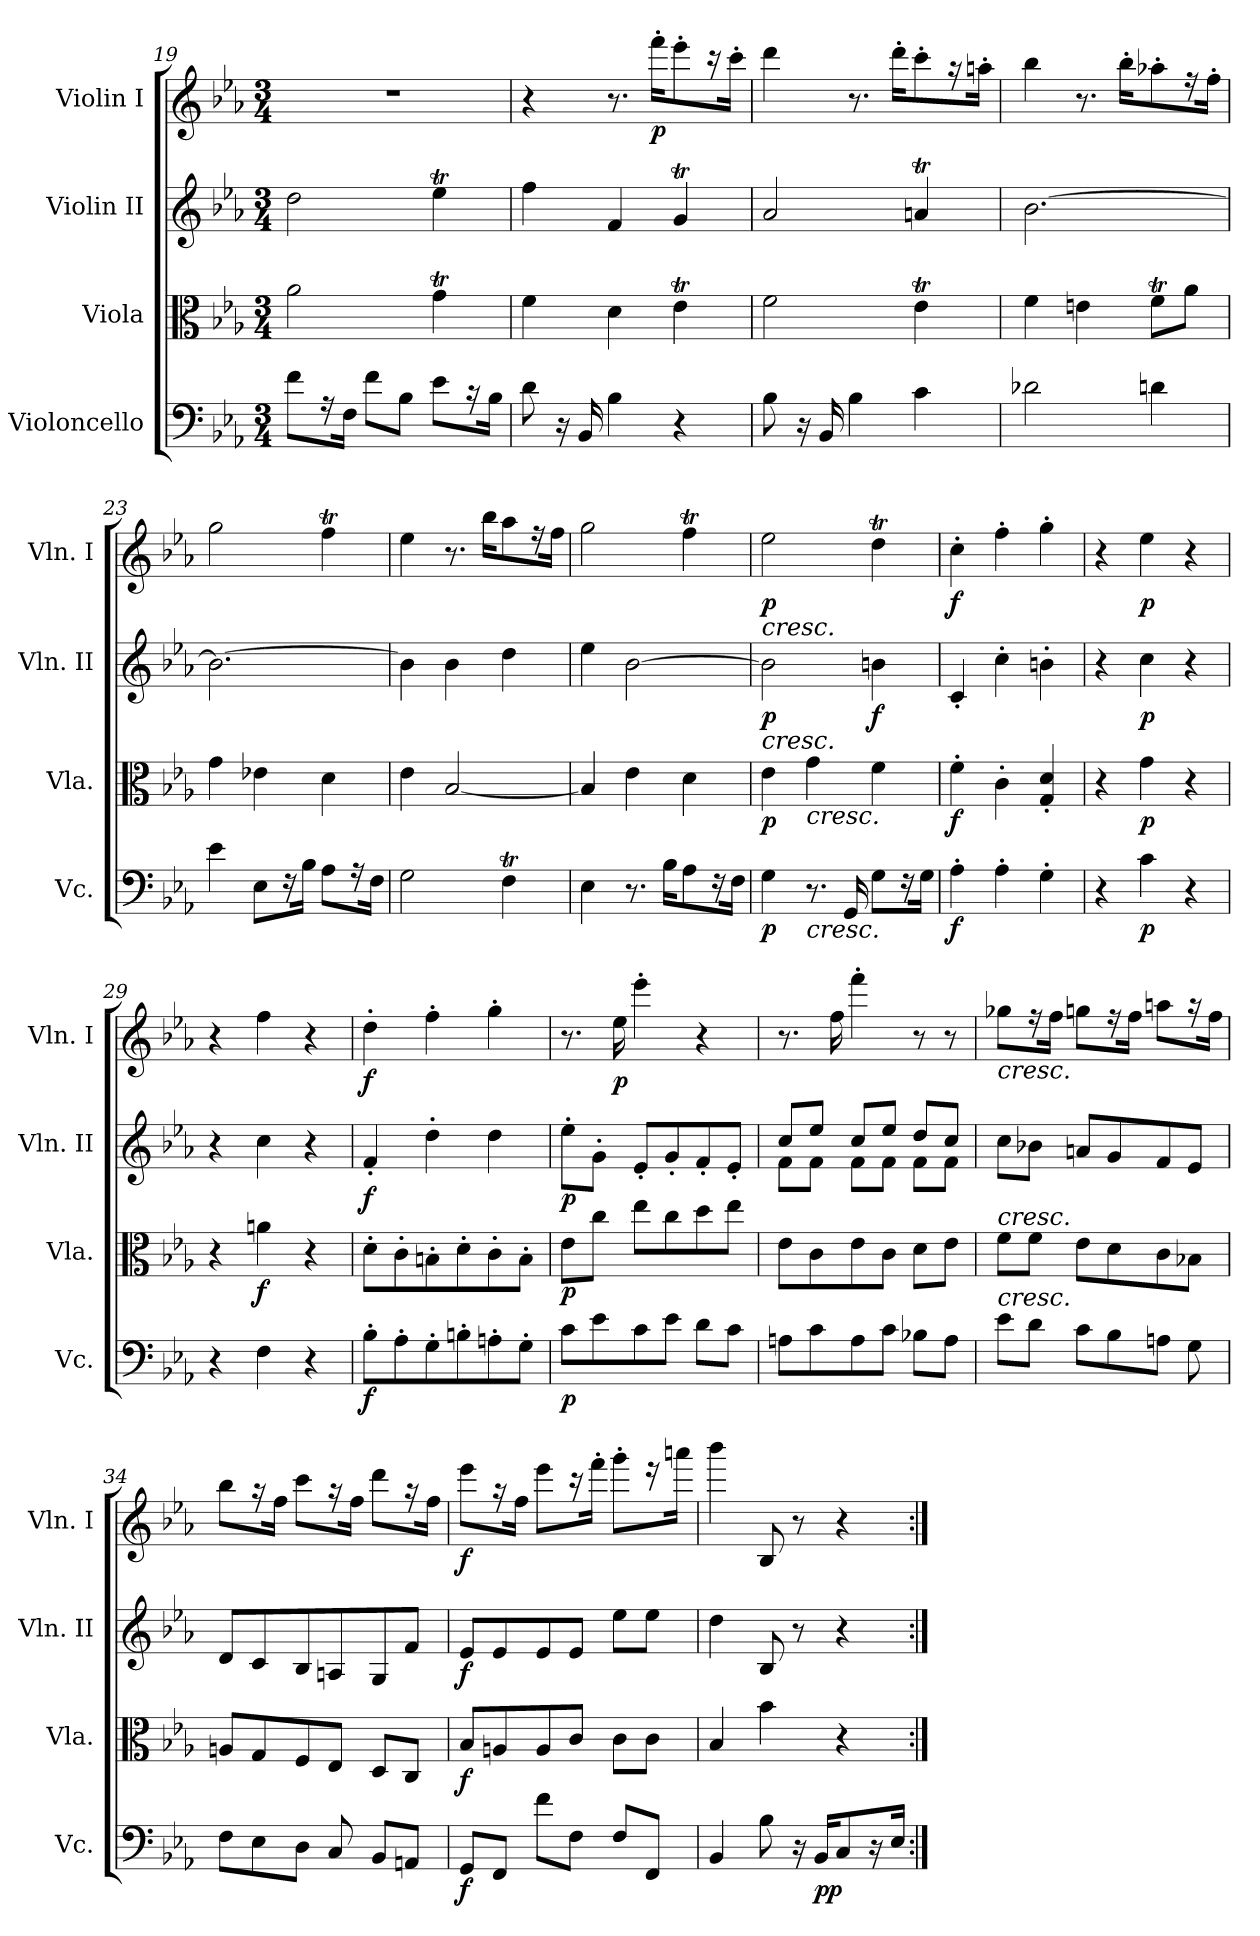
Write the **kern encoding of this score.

**kern	**dynam	**kern	**dynam	**kern	**dynam	**kern	**dynam
*part4	*part4	*part3	*part3	*part2	*part2	*part1	*part1
*staff4	*staff4	*staff3	*staff3	*staff2	*staff2	*staff1	*staff1
*I"Violoncello	*	*I"Viola	*	*I"Violin II	*	*I"Violin I	*
*I'Vc.	*	*I'Vla.	*	*I'Vln. II	*	*I'Vln. I	*
*clefF4	*	*clefC3	*	*clefG2	*	*clefG2	*
*k[b-e-a-]	*	*k[b-e-a-]	*	*k[b-e-a-]	*	*k[b-e-a-]	*
*E-:	*	*E-:	*	*E-:	*	*E-:	*
*M3/4	*	*M3/4	*	*M3/4	*	*M3/4	*
=19	=19	=19	=19	=19	=19	=19	=19
8f\L	.	2a-\	.	2dd\	.	2.r	.
16r	.	.	.	.	.	.	.
16F\Jk	.	.	.	.	.	.	.
8f\L	.	.	.	.	.	.	.
8B-\J	.	.	.	.	.	.	.
8e-\L	.	4gt\	.	4ee-T\	.	.	.
16r	.	.	.	.	.	.	.
16B-\Jk	.	.	.	.	.	.	.
=20	=20	=20	=20	=20	=20	=20	=20
8d\	.	4f\	.	4ff\	.	4r	.
16r	.	.	.	.	.	.	.
16BB-/	.	.	.	.	.	.	.
4B-\	.	4d\	.	4f/	.	8.r	.
!	!	!	!	!	!	!	!LO:DY:b
.	.	.	.	.	.	16fff'\KL	p
4r	.	4e-T\	.	4gt/	.	8eee-'\	.
.	.	.	.	.	.	16r	.
.	.	.	.	.	.	16ccc'\Jk	.
=21	=21	=21	=21	=21	=21	=21	=21
8B-\	.	2f\	.	2a-/	.	4ddd\	.
16r	.	.	.	.	.	.	.
16BB-/	.	.	.	.	.	.	.
4B-\	.	.	.	.	.	8.r	.
.	.	.	.	.	.	16ddd'\KL	.
4c\	.	4e-T\	.	4ant/	.	8ccc'\	.
.	.	.	.	.	.	16r	.
.	.	.	.	.	.	16aan'\Jk	.
=22	=22	=22	=22	=22	=22	=22	=22
2d-X\	.	4f\	.	[2.b-\	.	4bb-\	.
.	.	4en\	.	.	.	8.r	.
.	.	.	.	.	.	16bb-'\KL	.
4dn\	.	8fT\L	.	.	.	8aa-X'\	.
.	.	8a-\J	.	.	.	16r	.
.	.	.	.	.	.	16ff'\Jk	.
=23	=23	=23	=23	=23	=23	=23	=23
4e-\	.	4g\	.	2.b-\_	.	2gg\	.
8E-\L	.	4e-X\	.	.	.	.	.
16r	.	.	.	.	.	.	.
16B-\Jk	.	.	.	.	.	.	.
8A-\L	.	4d\	.	.	.	4ffT\	.
16r	.	.	.	.	.	.	.
16F\Jk	.	.	.	.	.	.	.
=24	=24	=24	=24	=24	=24	=24	=24
2G\	.	4e-\	.	4b-\]	.	4ee-\	.
.	.	[2B-/	.	4b-\	.	8.r	.
.	.	.	.	.	.	16bb-\KL	.
4FT\	.	.	.	4dd\	.	8aa-\	.
.	.	.	.	.	.	16r	.
.	.	.	.	.	.	16ff\Jk	.
=25	=25	=25	=25	=25	=25	=25	=25
4E-\	.	4B-/]	.	4ee-\	.	2gg\	.
8.r	.	4e-\	.	[2b-\	.	.	.
16B-\KL	.	.	.	.	.	.	.
8A-\	.	4d\	.	.	.	4ffT\	.
16r	.	.	.	.	.	.	.
16F\Jk	.	.	.	.	.	.	.
=26	=26	=26	=26	=26	=26	=26	=26
!	!	!	!	!	!	!LO:TX:b:i:t=cresc.	!
!	!	!	!	!LO:TX:b:i:t=cresc.	!	!	!
!	!LO:DY:b	!	!LO:DY:b	!	!LO:DY:b	!	!LO:DY:b
4G\	p	4e-\	p	2b-\]	p	2ee-\	p
!	!	!LO:TX:b:i:t=cresc.	!	!	!	!	!
!LO:TX:b:i:t=cresc.	!	!	!	!	!	!	!
8.r	.	4g\	.	.	.	.	.
16GG/	.	.	.	.	.	.	.
!	!	!	!	!	!LO:DY:b	!	!
8G\L	.	4f\	.	4bn\	f	4ddt\	.
16r	.	.	.	.	.	.	.
16G\Jk	.	.	.	.	.	.	.
=27	=27	=27	=27	=27	=27	=27	=27
!	!LO:DY:b	!	!LO:DY:b	!	!	!	!LO:DY:b
4A-'\	f	4f'\	f	4c'/	.	4cc'\	f
4A-'\	.	4c'\	.	4cc'\	.	4ff'\	.
4G'\	.	4G/' 4d/'	.	4bn'\	.	4gg'\	.
=28	=28	=28	=28	=28	=28	=28	=28
4r	.	4r	.	4r	.	4r	.
!	!LO:DY:b	!	!LO:DY:b	!	!LO:DY:b	!	!LO:DY:b
4c\	p	4g\	p	4cc\	p	4ee-\	p
4r	.	4r	.	4r	.	4r	.
=29	=29	=29	=29	=29	=29	=29	=29
4r	.	4r	.	4r	.	4r	.
!	!	!	!LO:DY:b	!	!	!	!
4F\	.	4an\	f	4cc\	.	4ff\	.
4r	.	4r	.	4r	.	4r	.
=30	=30	=30	=30	=30	=30	=30	=30
!	!LO:DY:b	!	!	!	!LO:DY:b	!	!LO:DY:b
8B-'\L	f	8d'\L	.	4f'/	f	4dd'\	f
8A-'\	.	8c'\	.	.	.	.	.
8G'\	.	8Bn'\	.	4dd'\	.	4ff'\	.
8Bn'\	.	8d'\	.	.	.	.	.
8An'\	.	8c'\	.	4dd\	.	4gg'\	.
8G'\J	.	8B'\J	.	.	.	.	.
=31	=31	=31	=31	=31	=31	=31	=31
!	!LO:DY:b	!	!LO:DY:b	!	!LO:DY:b	!	!
8c\L	p	8e-\L	p	8ee-'\L	p	8.r	.
8e-\	.	8cc\J	.	8g'\J	.	.	.
!	!	!	!	!	!	!	!LO:DY:b
.	.	.	.	.	.	16ee-\	p
8c\	.	8ee-\L	.	8e-'/L	.	4eee-'\	.
8e-\J	.	8cc\	.	8g'/	.	.	.
8d\L	.	8dd\	.	8f'/	.	4r	.
8c\J	.	8ee-\J	.	8e-'/J	.	.	.
=32	=32	=32	=32	=32	=32	=32	=32
*	*	*	*	*^	*	*	*
8An\L	.	8e-\L	.	8cc/L	8f\L	.	8.r	.
8c\	.	8c\	.	8ee-/J	8f\J	.	.	.
.	.	.	.	.	.	.	16ff\	.
8A\	.	8e-\	.	8cc/L	8f\L	.	4fff'\	.
8c\J	.	8c\J	.	8ee-/J	8f\J	.	.	.
8B-X\L	.	8d\L	.	8dd/L	8f\L	.	8r	.
8A\J	.	8e-\J	.	8cc/J	8f\J	.	8r	.
=33	=33	=33	=33	=33	=33	=33	=33	=33
!	!	!	!	!	!	!	!LO:TX:b:i:t=cresc.	!
!	!	!	!	!LO:TX:b:i:t=cresc.	!	!	!	!
!	!	!LO:TX:a:i:t=cresc.	!	!	!	!	!	!
!LO:TX:a:i:t=cresc.	!	!	!	!	!	!	!	!
*	*	*	*	*v	*v	*	*	*
8e-\L	.	8f\L	.	8cc\L	.	8gg-X\L	.
8d\J	.	8f\J	.	8b-X\J	.	16r	.
.	.	.	.	.	.	16ff\Jk	.
8c\L	.	8e-\L	.	8an/L	.	8ggn\L	.
8B-\	.	8d\	.	8g/	.	16r	.
.	.	.	.	.	.	16ff\Jk	.
8An\J	.	8c\	.	8f/	.	8aan\L	.
8G\	.	8B-X\J	.	8e-/J	.	16r	.
.	.	.	.	.	.	16ff\Jk	.
=34	=34	=34	=34	=34	=34	=34	=34
8F\L	.	8An/L	.	8d/L	.	8bb-\L	.
8E-\	.	8G/	.	8c/	.	16r	.
.	.	.	.	.	.	16ff\Jk	.
8D\J	.	8F/	.	8B-/	.	8ccc\L	.
8C/	.	8E-/J	.	8An/	.	16r	.
.	.	.	.	.	.	16ff\Jk	.
8BB-/L	.	8D/L	.	8G/	.	8ddd\L	.
8AAn/J	.	8C/J	.	8f/J	.	16r	.
.	.	.	.	.	.	16ff\Jk	.
=35	=35	=35	=35	=35	=35	=35	=35
!	!LO:DY:b	!	!LO:DY:b	!	!LO:DY:b	!	!LO:DY:b
8GG/L	f	8B-/L	f	8e-/L	f	8eee-\L	f
8FF/J	.	8An/	.	8e-/	.	16r	.
.	.	.	.	.	.	16ff\Jk	.
8f\L	.	8A/	.	8e-/	.	8eee-\L	.
8F\J	.	8c/J	.	8e-/J	.	16r	.
.	.	.	.	.	.	16fff'\Jk	.
8F/L	.	8c\L	.	8ee-\L	.	8ggg'\L	.
8FF/J	.	8c\J	.	8ee-\J	.	16r	.
.	.	.	.	.	.	16aaan\Jk	.
=36	=36	=36	=36	=36	=36	=36	=36
4BB-/	.	4B-/	.	4dd\	.	4bbb-\	.
8B-\	.	4b-\	.	8B-/	.	8B-/	.
16r	.	.	.	8r	.	8r	.
!	!LO:DY:b	!	!	!	!	!	!
16BB-/KL	pp	.	.	.	.	.	.
8C/	.	4r	.	4r	.	4r	.
16r	.	.	.	.	.	.	.
16E-/Jk	.	.	.	.	.	.	.
=:|!	=:|!	=:|!	=:|!	=:|!	=:|!	=:|!	=:|!
*-	*-	*-	*-	*-	*-	*-	*-
